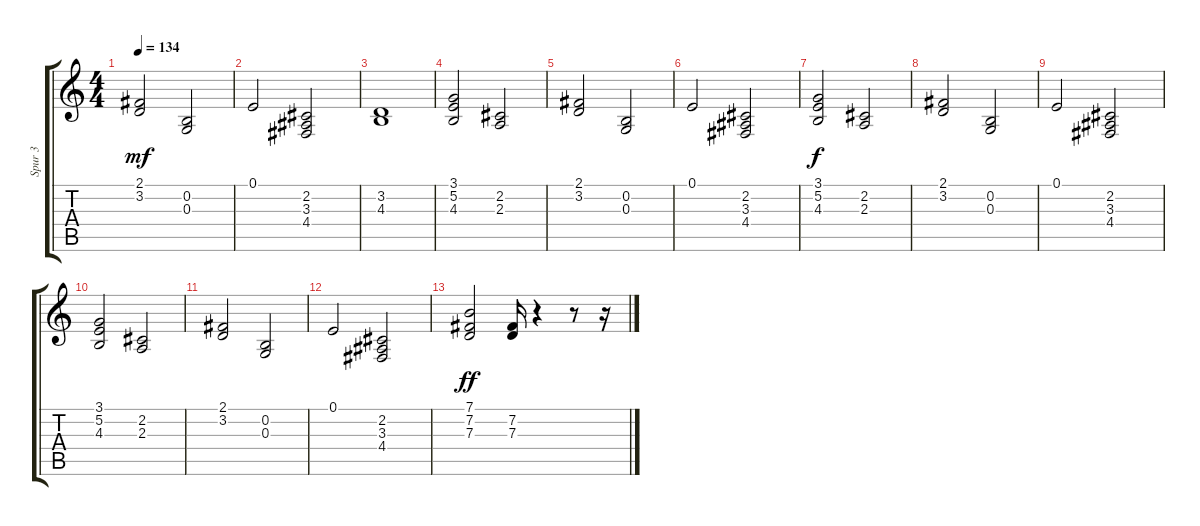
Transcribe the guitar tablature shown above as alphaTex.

\track ("Spur 3" "Spur 3") {instrument stringensemble2}
\staff {score tabs}
\tuning (E4 B3 G3 D3 A2 E2) {hide}
\ts (4 4)
\tempo 134
\clef g2
\ks c
(2.1 3.2).2{dy mf} (0.2 0.3).2 |
0.1.2 (2.2 3.3 4.4).2 |
(3.2 4.3).1 |
(3.1 5.2 4.3).2 (2.2 2.3).2 |
(2.1 3.2).2 (0.2 0.3).2 |
0.1.2 (2.2 3.3 4.4).2 |
(3.1 5.2 4.3).2{dy f} (2.2 2.3).2 |
(2.1 3.2).2 (0.2 0.3).2 |
0.1.2 (2.2 3.3 4.4).2 |
(3.1 5.2 4.3).2 (2.2 2.3).2 |
(2.1 3.2).2 (0.2 0.3).2 |
0.1.2 (2.2 3.3 4.4).2 |
(7.1 7.2 7.3).2{dy ff} (7.2 7.3).16 r.4 r.8 r.16
